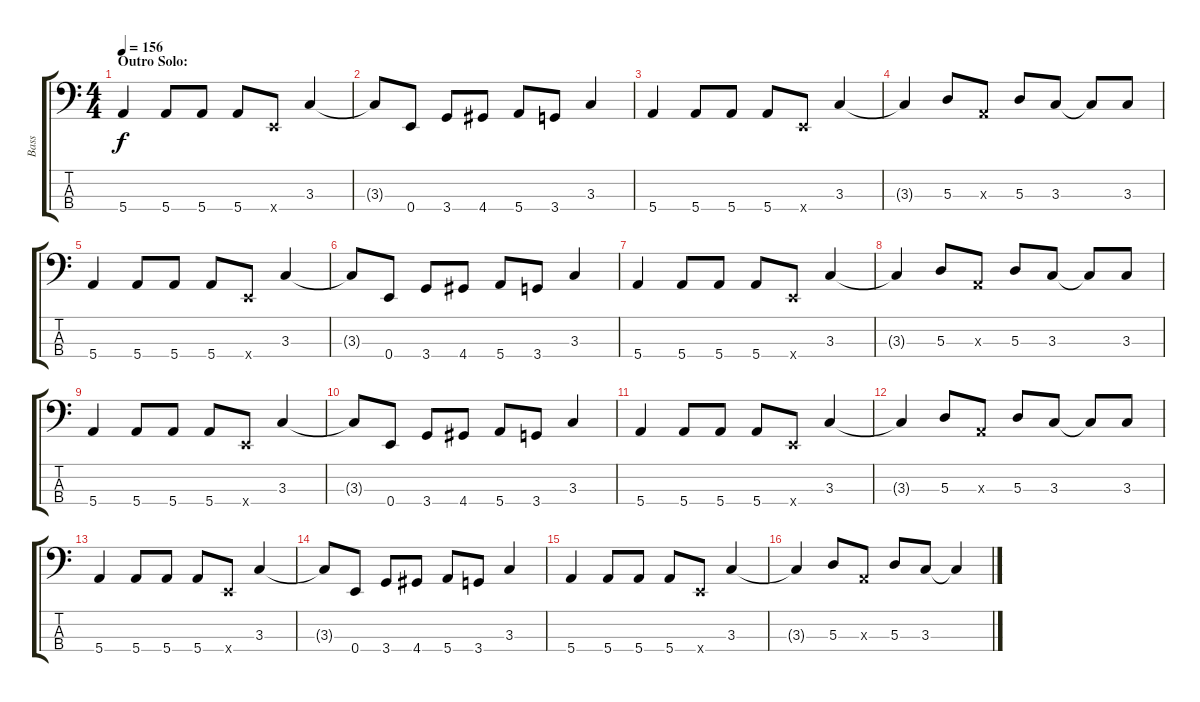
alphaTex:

\track ("Bass" "Bass") {instrument electricbasspick}
\staff {score tabs}
\tuning (G2 D2 A1 E1) {hide}
\ts (4 4)
\section ("" "Outro Solo:")
\tempo 156
\clef f4
\ks c
5.4.4{dy f} 5.4.8 5.4.8 5.4.8 0.4{x}.8 3.3.4 |
3.3{t}.8 0.4.8 3.4.8 4.4.8 5.4.8 3.4.8 3.3.4 |
5.4.4 5.4.8 5.4.8 5.4.8 0.4{x}.8 3.3.4 |
3.3{t}.4 5.3.8 0.3{x}.8 5.3.8 3.3.8 3.3{t}.8 3.3.8 |
5.4.4 5.4.8 5.4.8 5.4.8 0.4{x}.8 3.3.4 |
3.3{t}.8 0.4.8 3.4.8 4.4.8 5.4.8 3.4.8 3.3.4 |
5.4.4 5.4.8 5.4.8 5.4.8 0.4{x}.8 3.3.4 |
3.3{t}.4 5.3.8 0.3{x}.8 5.3.8 3.3.8 3.3{t}.8 3.3.8 |
5.4.4 5.4.8 5.4.8 5.4.8 0.4{x}.8 3.3.4 |
3.3{t}.8 0.4.8 3.4.8 4.4.8 5.4.8 3.4.8 3.3.4 |
5.4.4 5.4.8 5.4.8 5.4.8 0.4{x}.8 3.3.4 |
3.3{t}.4 5.3.8 0.3{x}.8 5.3.8 3.3.8 3.3{t}.8 3.3.8 |
5.4.4 5.4.8 5.4.8 5.4.8 0.4{x}.8 3.3.4 |
3.3{t}.8 0.4.8 3.4.8 4.4.8 5.4.8 3.4.8 3.3.4 |
5.4.4 5.4.8 5.4.8 5.4.8 0.4{x}.8 3.3.4 |
3.3{t}.4 5.3.8 0.3{x}.8 5.3.8 3.3.8 3.3{t}.4
